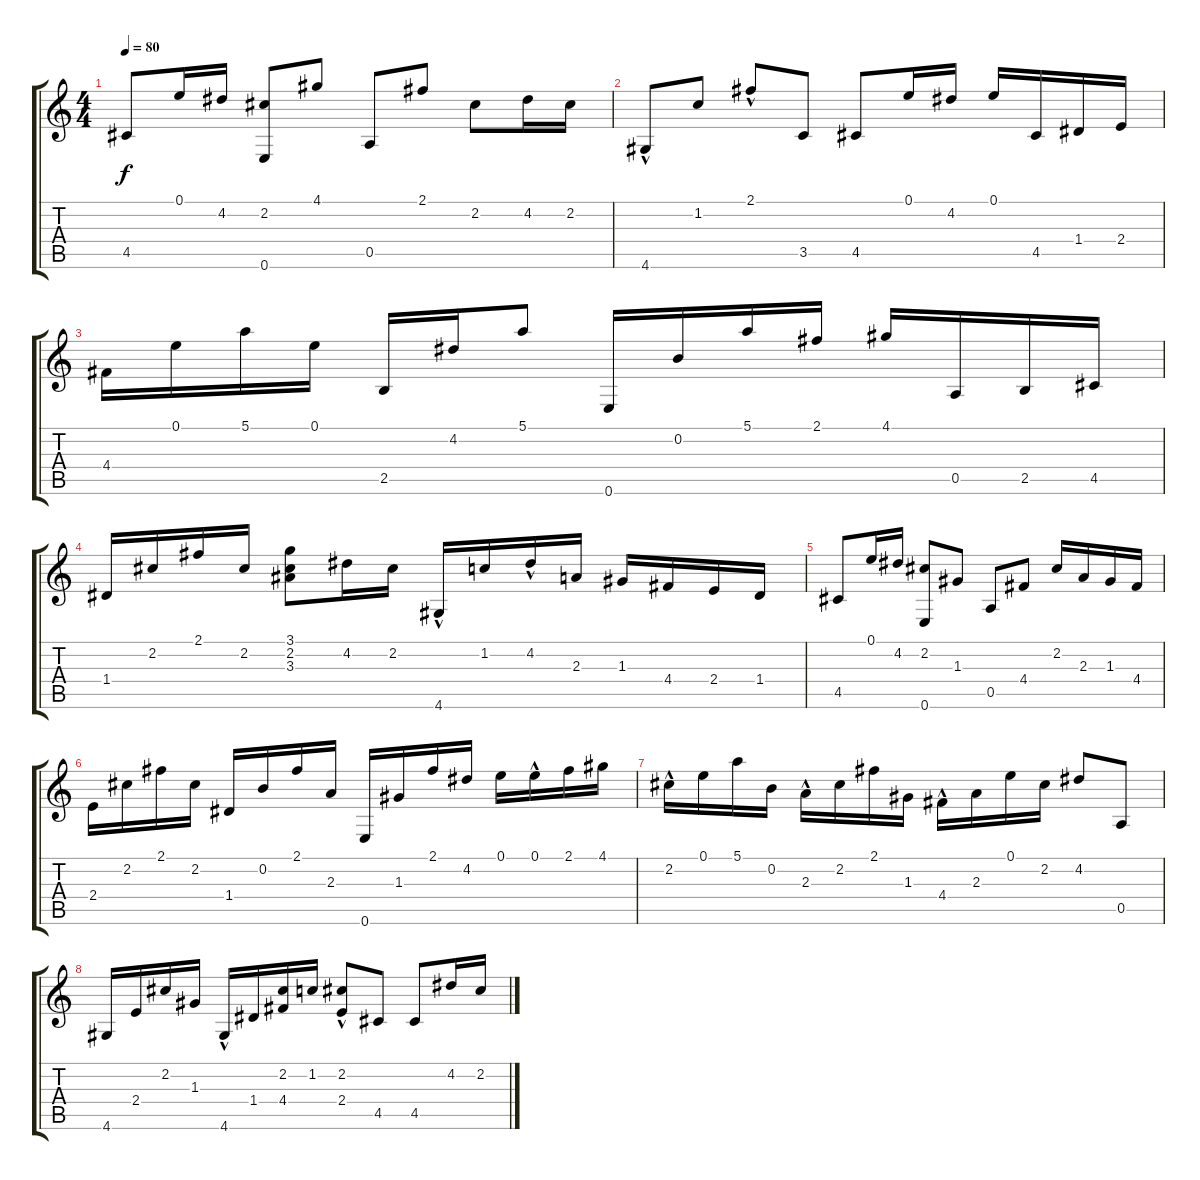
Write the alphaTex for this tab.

\track "" {instrument acousticguitarnylon}
\staff {score tabs}
\tuning (E4 B3 G3 D3 A2 E2) {hide}
\ts (4 4)
\tempo 80
\clef g2
\ks c
4.5.8{dy f instrument acousticguitarnylon} 0.1.16 4.2.16 (2.2 0.6).8 4.1.8 0.5.8 2.1.8 2.2.8 4.2.16 2.2.16 |
4.6{hac}.8 1.2.8 2.1{hac}.8 3.5.8 4.5.8 0.1.16 4.2.16 0.1.16 4.5.16 1.4.16 2.4.16 |
4.4.16 0.1.16 5.1.16 0.1.16 2.5.16 4.2.16 5.1.8 0.6.16 0.2.16 5.1.16 2.1.16 4.1.16 0.5.16 2.5.16 4.5.16 |
1.4.16 2.2.16 2.1.16 2.2.16 (3.1 2.2 3.3).8 4.2.16 2.2.16 4.6{hac}.16 1.2.16 4.2{hac}.16 2.3.16 1.3.16 4.4.16 2.4.16 1.4.16 |
4.5.8 0.1.16 4.2.16 (2.2 0.6).8 1.3.8 0.5.8 4.4.8 2.2.16 2.3.16 1.3.16 4.4.16 |
2.4.16 2.2.16 2.1.16 2.2.16 1.4.16 0.2.16 2.1.16 2.3.16 0.6.16 1.3.16 2.1.16 4.2.16 0.1.16 0.1{hac}.16 2.1.16 4.1.16 |
2.2{hac}.16 0.1.16 5.1.16 0.2.16 2.3{hac}.16 2.2.16 2.1.16 1.3.16 4.4{hac}.16 2.3.16 0.1.16 2.2.16 4.2.8 0.5.8 |
4.6.16 2.4.16 2.2.16 1.3.16 4.6{hac}.16 1.4.16 (2.2 4.4).16 1.2.16 (2.2{hac} 2.4{hac}).8 4.5.8 4.5.8 4.2.16 2.2.16
